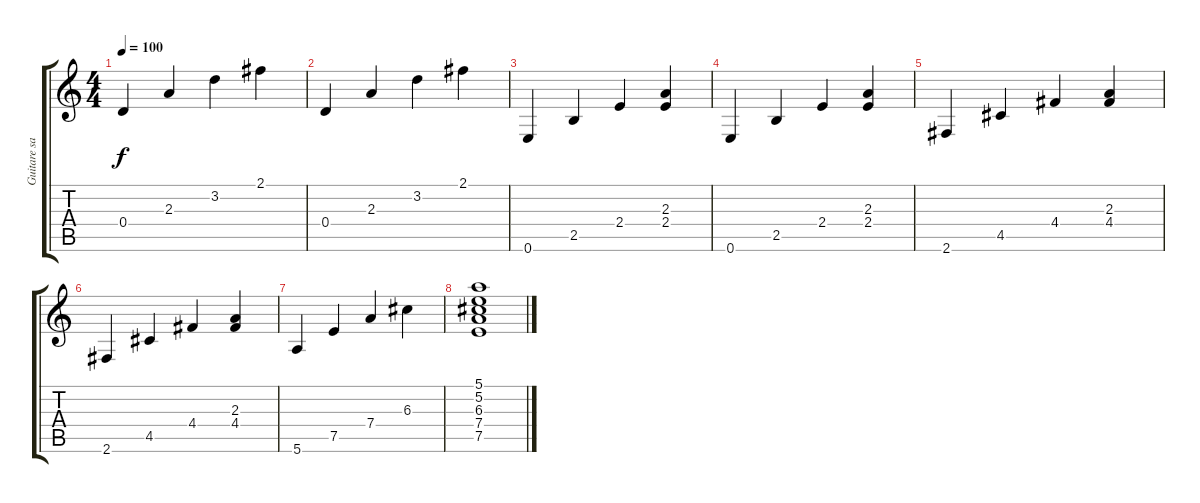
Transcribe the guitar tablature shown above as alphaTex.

\track ("Guitare saturée" "Guitare sa") {instrument overdrivenguitar}
\staff {score tabs}
\tuning (E4 B3 G3 D3 A2 E2) {hide}
\ts (4 4)
\tempo 100
\clef g2
\ks c
0.4.4{dy f} 2.3.4 3.2.4 2.1.4 |
0.4.4 2.3.4 3.2.4 2.1.4 |
0.6.4 2.5.4 2.4.4 (2.3 2.4).4 |
0.6.4 2.5.4 2.4.4 (2.3 2.4).4 |
2.6.4 4.5.4 4.4.4 (2.3 4.4).4 |
2.6.4 4.5.4 4.4.4 (2.3 4.4).4 |
5.6.4 7.5.4 7.4.4 6.3.4 |
(5.1 5.2 6.3 7.4 7.5).1
